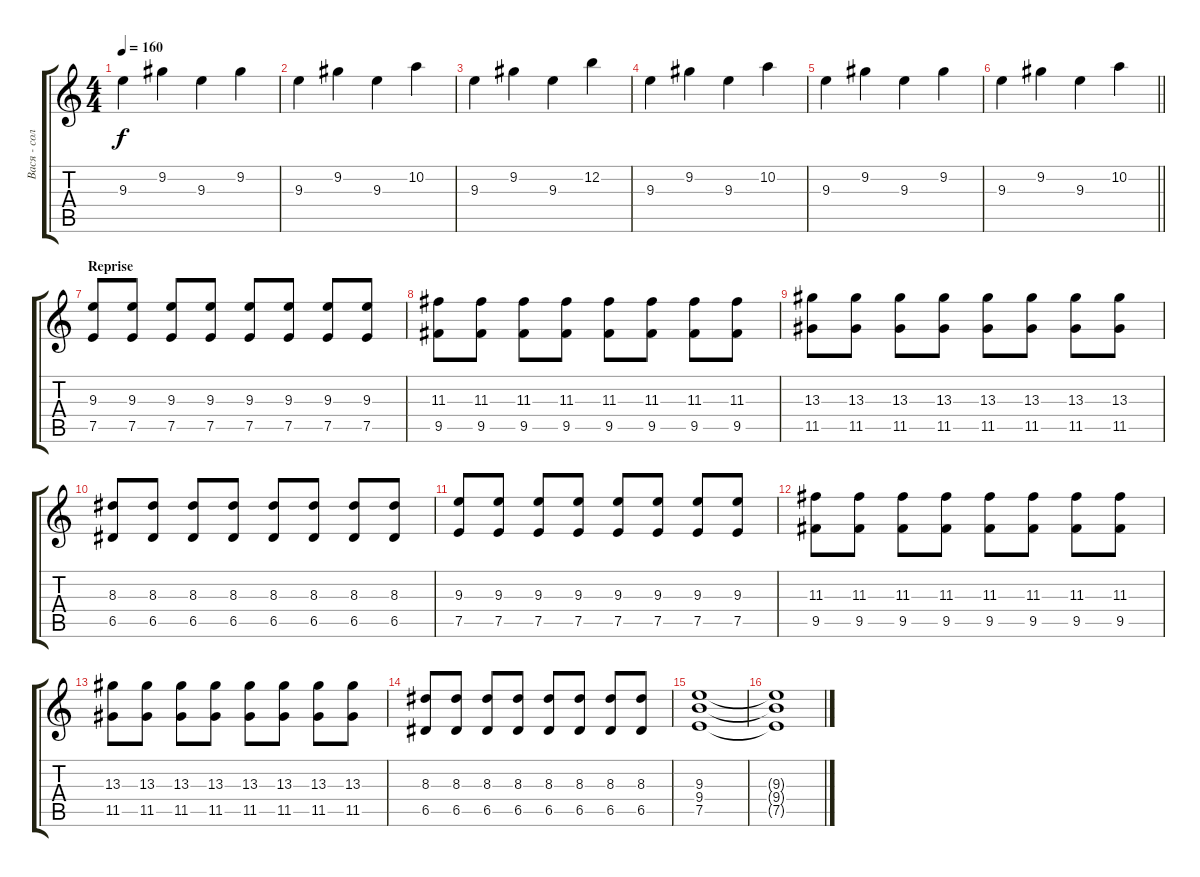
\track ("Вася - соло гитара" "Вася - сол") {instrument overdrivenguitar}
\staff {score tabs}
\tuning (E4 B3 G3 D3 A2 E2) {hide}
\ts (4 4)
\tempo 160
\clef g2
\ks c
9.3.4{dy f} 9.2.4 9.3.4 9.2.4 |
9.3.4 9.2.4 9.3.4 10.2.4 |
9.3.4 9.2.4 9.3.4 12.2.4 |
9.3.4 9.2.4 9.3.4 10.2.4 |
9.3.4 9.2.4 9.3.4 9.2.4 |
\barLineRight lightlight
9.3.4 9.2.4 9.3.4 10.2.4 |
\section ("" "Reprise")
(9.3 7.5).8 (9.3 7.5).8 (9.3 7.5).8 (9.3 7.5).8 (9.3 7.5).8 (9.3 7.5).8 (9.3 7.5).8 (9.3 7.5).8 |
(11.3 9.5).8 (11.3 9.5).8 (11.3 9.5).8 (11.3 9.5).8 (11.3 9.5).8 (11.3 9.5).8 (11.3 9.5).8 (11.3 9.5).8 |
(13.3 11.5).8 (13.3 11.5).8 (13.3 11.5).8 (13.3 11.5).8 (13.3 11.5).8 (13.3 11.5).8 (13.3 11.5).8 (13.3 11.5).8 |
(8.3 6.5).8 (8.3 6.5).8 (8.3 6.5).8 (8.3 6.5).8 (8.3 6.5).8 (8.3 6.5).8 (8.3 6.5).8 (8.3 6.5).8 |
(9.3 7.5).8 (9.3 7.5).8 (9.3 7.5).8 (9.3 7.5).8 (9.3 7.5).8 (9.3 7.5).8 (9.3 7.5).8 (9.3 7.5).8 |
(11.3 9.5).8 (11.3 9.5).8 (11.3 9.5).8 (11.3 9.5).8 (11.3 9.5).8 (11.3 9.5).8 (11.3 9.5).8 (11.3 9.5).8 |
(13.3 11.5).8 (13.3 11.5).8 (13.3 11.5).8 (13.3 11.5).8 (13.3 11.5).8 (13.3 11.5).8 (13.3 11.5).8 (13.3 11.5).8 |
(8.3 6.5).8 (8.3 6.5).8 (8.3 6.5).8 (8.3 6.5).8 (8.3 6.5).8 (8.3 6.5).8 (8.3 6.5).8 (8.3 6.5).8 |
(9.3 9.4 7.5).1{volume 0} |
(9.3{t} 9.4{t} 7.5{t}).1
